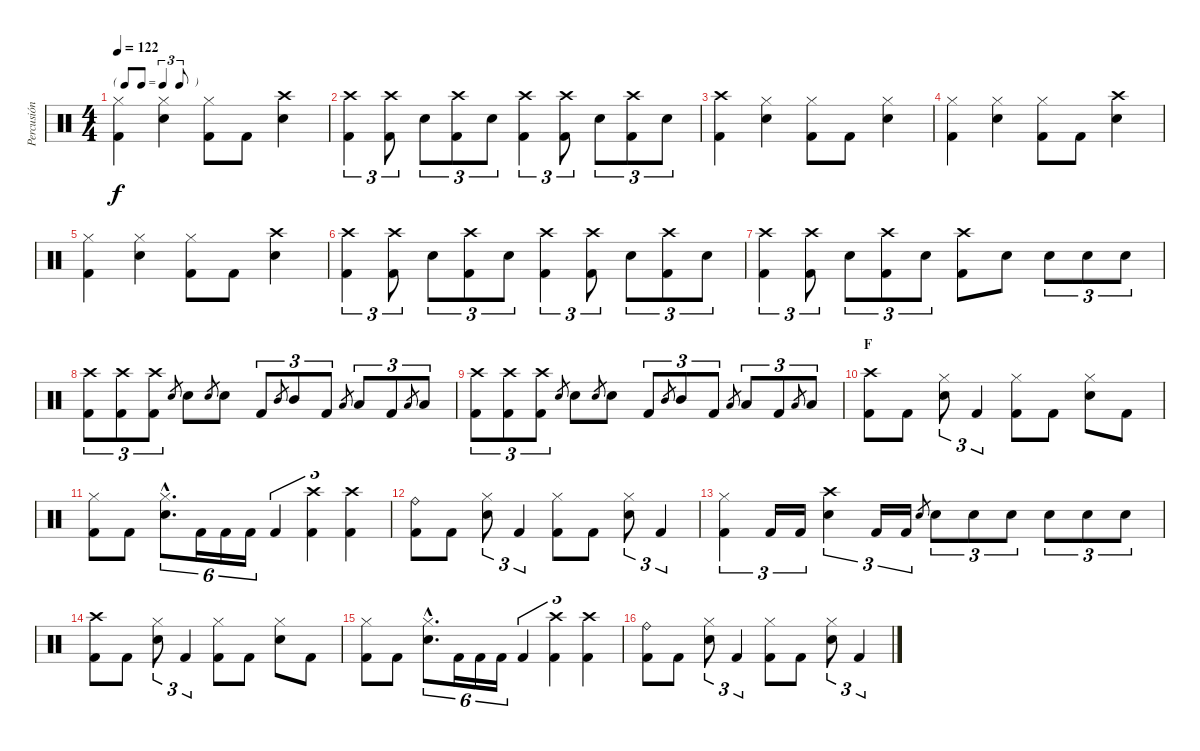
\track ("Percusión" "Percusión") {instrument percussion}
\staff {score}
\articulation defaults
\ts (4 4)
\tf triplet8th
\tempo 122
\clef neutral
\ks c
("Hi-Hat (closed)" "Kick (hit) 2").4{dy f} ("Hi-Hat (closed)" "Electric Snare (hit)").4 ("Hi-Hat (closed)" "Kick (hit) 2").8 "Kick (hit) 2".8 ("Crash high (hit)" "Electric Snare (hit)").4 |
("Crash high (hit)" "Kick (hit) 2").4{tu (3 2)} ("Crash high (hit)" "Kick (hit) 2").8{tu (3 2)} "Electric Snare (hit)".8{tu (3 2)} ("Crash high (hit)" "Kick (hit) 2").8{tu (3 2)} "Electric Snare (hit)".8{tu (3 2)} ("Crash high (hit)" "Kick (hit) 2").4{tu (3 2)} ("Crash high (hit)" "Kick (hit) 2").8{tu (3 2)} "Electric Snare (hit)".8{tu (3 2)} ("Crash high (hit)" "Kick (hit) 2").8{tu (3 2)} "Electric Snare (hit)".8{tu (3 2)} |
("Crash high (hit)" "Kick (hit) 2").4 ("Hi-Hat (closed)" "Electric Snare (hit)").4 ("Hi-Hat (closed)" "Kick (hit) 2").8 "Kick (hit) 2".8 ("Hi-Hat (closed)" "Electric Snare (hit)").4 |
("Hi-Hat (closed)" "Kick (hit) 2").4 ("Hi-Hat (closed)" "Electric Snare (hit)").4 ("Hi-Hat (closed)" "Kick (hit) 2").8 "Kick (hit) 2".8 ("Crash high (hit)" "Electric Snare (hit)").4 |
("Hi-Hat (closed)" "Kick (hit) 2").4 ("Hi-Hat (closed)" "Electric Snare (hit)").4 ("Hi-Hat (closed)" "Kick (hit) 2").8 "Kick (hit) 2".8 ("Crash high (hit)" "Electric Snare (hit)").4 |
("Crash high (hit)" "Kick (hit) 2").4{tu (3 2)} ("Crash high (hit)" "Kick (hit) 2").8{tu (3 2)} "Electric Snare (hit)".8{tu (3 2)} ("Crash high (hit)" "Kick (hit) 2").8{tu (3 2)} "Electric Snare (hit)".8{tu (3 2)} ("Crash high (hit)" "Kick (hit) 2").4{tu (3 2)} ("Crash high (hit)" "Kick (hit) 2").8{tu (3 2)} "Electric Snare (hit)".8{tu (3 2)} ("Crash high (hit)" "Kick (hit) 2").8{tu (3 2)} "Electric Snare (hit)".8{tu (3 2)} |
("Crash high (hit)" "Kick (hit) 2").4{tu (3 2)} ("Crash high (hit)" "Kick (hit) 2").8{tu (3 2)} "Electric Snare (hit)".8{tu (3 2)} ("Crash high (hit)" "Kick (hit) 2").8{tu (3 2)} "Electric Snare (hit)".8{tu (3 2)} ("Crash high (hit)" "Kick (hit) 2").8 "Electric Snare (hit)".8 "Electric Snare (hit)".8{tu (3 2)} "Electric Snare (hit)".8{tu (3 2)} "Electric Snare (hit)".8{tu (3 2)} |
("Crash high (hit)" "Kick (hit) 2").8{tu (3 2)} ("Crash high (hit)" "Kick (hit) 2").8{tu (3 2)} ("Crash high (hit)" "Kick (hit) 2").8{tu (3 2)} "Electric Snare (hit)".8{gr} "Electric Snare (hit)".8 "Electric Snare (hit)".8{gr} "Electric Snare (hit)".8 "Kick (hit) 2".8{tu (3 2)} "Mid Tom (hit)".8{gr} "Mid Tom (hit)".8{tu (3 2)} "Kick (hit) 2".8{tu (3 2)} "Low Tom (hit)".8{gr} "Low Tom (hit)".8{tu (3 2)} "Kick (hit) 2".8{tu (3 2)} "Low Tom (hit)".8{gr} "Low Tom (hit)".8{tu (3 2)} |
("Crash high (hit)" "Kick (hit) 2").8{tu (3 2)} ("Crash high (hit)" "Kick (hit) 2").8{tu (3 2)} ("Crash high (hit)" "Kick (hit) 2").8{tu (3 2)} "Electric Snare (hit)".8{gr} "Electric Snare (hit)".8 "Electric Snare (hit)".8{gr} "Electric Snare (hit)".8 "Kick (hit) 2".8{tu (3 2)} "Mid Tom (hit)".8{gr} "Mid Tom (hit)".8{tu (3 2)} "Kick (hit) 2".8{tu (3 2)} "Low Tom (hit)".8{gr} "Low Tom (hit)".8{tu (3 2)} "Kick (hit) 2".8{tu (3 2)} "Low Tom (hit)".8{gr} "Low Tom (hit)".8{tu (3 2)} |
\section ("" "F")
("Crash high (hit)" "Kick (hit) 2").8 "Kick (hit) 2".8 ("Hi-Hat (closed)" "Electric Snare (hit)").8{tu (3 2)} "Kick (hit) 2".4{tu (3 2)} ("Hi-Hat (closed)" "Kick (hit) 2").8 "Kick (hit) 2".8 ("Hi-Hat (closed)" "Electric Snare (hit)").8 "Kick (hit) 2".8 |
("Hi-Hat (closed)" "Kick (hit) 2").8 "Kick (hit) 2".8 ("Hi-Hat (closed)"{hac} "Electric Snare (hit)"{hac}).8{d tu (6 4)} "Kick (hit) 2".16{tu (6 4)} "Kick (hit) 2".16{tu (6 4)} "Kick (hit) 2".16{tu (6 4)} "Kick (hit) 2".4{tu (3 2)} ("Crash high (hit)" "Kick (hit) 2").4{tu (3 2)} ("Crash high (hit)" "Kick (hit) 2").4{tu (3 2)} |
("Ride (bell)" "Kick (hit) 2").8 "Kick (hit) 2".8 ("Hi-Hat (closed)" "Electric Snare (hit)").8{tu (3 2)} "Kick (hit) 2".4{tu (3 2)} ("Hi-Hat (closed)" "Kick (hit) 2").8 "Kick (hit) 2".8 ("Hi-Hat (closed)" "Electric Snare (hit)").8{tu (3 2)} "Kick (hit) 2".4{tu (3 2)} |
("Hi-Hat (closed)" "Kick (hit) 2").4{tu (3 2)} "Kick (hit) 2".16{tu (3 2)} "Kick (hit) 2".16{tu (3 2)} ("Crash high (hit)" "Electric Snare (hit)").4{tu (3 2)} "Kick (hit) 2".16{tu (3 2)} "Kick (hit) 2".16{tu (3 2)} "Electric Snare (hit)".8{gr} "Electric Snare (hit)".8{tu (3 2)} "Electric Snare (hit)".8{tu (3 2)} "Electric Snare (hit)".8{tu (3 2)} "Electric Snare (hit)".8{tu (3 2)} "Electric Snare (hit)".8{tu (3 2)} "Electric Snare (hit)".8{tu (3 2)} |
("Crash high (hit)" "Kick (hit) 2").8 "Kick (hit) 2".8 ("Hi-Hat (closed)" "Electric Snare (hit)").8{tu (3 2)} "Kick (hit) 2".4{tu (3 2)} ("Hi-Hat (closed)" "Kick (hit) 2").8 "Kick (hit) 2".8 ("Hi-Hat (closed)" "Electric Snare (hit)").8 "Kick (hit) 2".8 |
("Hi-Hat (closed)" "Kick (hit) 2").8 "Kick (hit) 2".8 ("Hi-Hat (closed)"{hac} "Electric Snare (hit)"{hac}).8{d tu (6 4)} "Kick (hit) 2".16{tu (6 4)} "Kick (hit) 2".16{tu (6 4)} "Kick (hit) 2".16{tu (6 4)} "Kick (hit) 2".4{tu (3 2)} ("Crash high (hit)" "Kick (hit) 2").4{tu (3 2)} ("Crash high (hit)" "Kick (hit) 2").4{tu (3 2)} |
("Ride (bell)" "Kick (hit) 2").8 "Kick (hit) 2".8 ("Hi-Hat (closed)" "Electric Snare (hit)").8{tu (3 2)} "Kick (hit) 2".4{tu (3 2)} ("Hi-Hat (closed)" "Kick (hit) 2").8 "Kick (hit) 2".8 ("Hi-Hat (closed)" "Electric Snare (hit)").8{tu (3 2)} "Kick (hit) 2".4{tu (3 2)}
